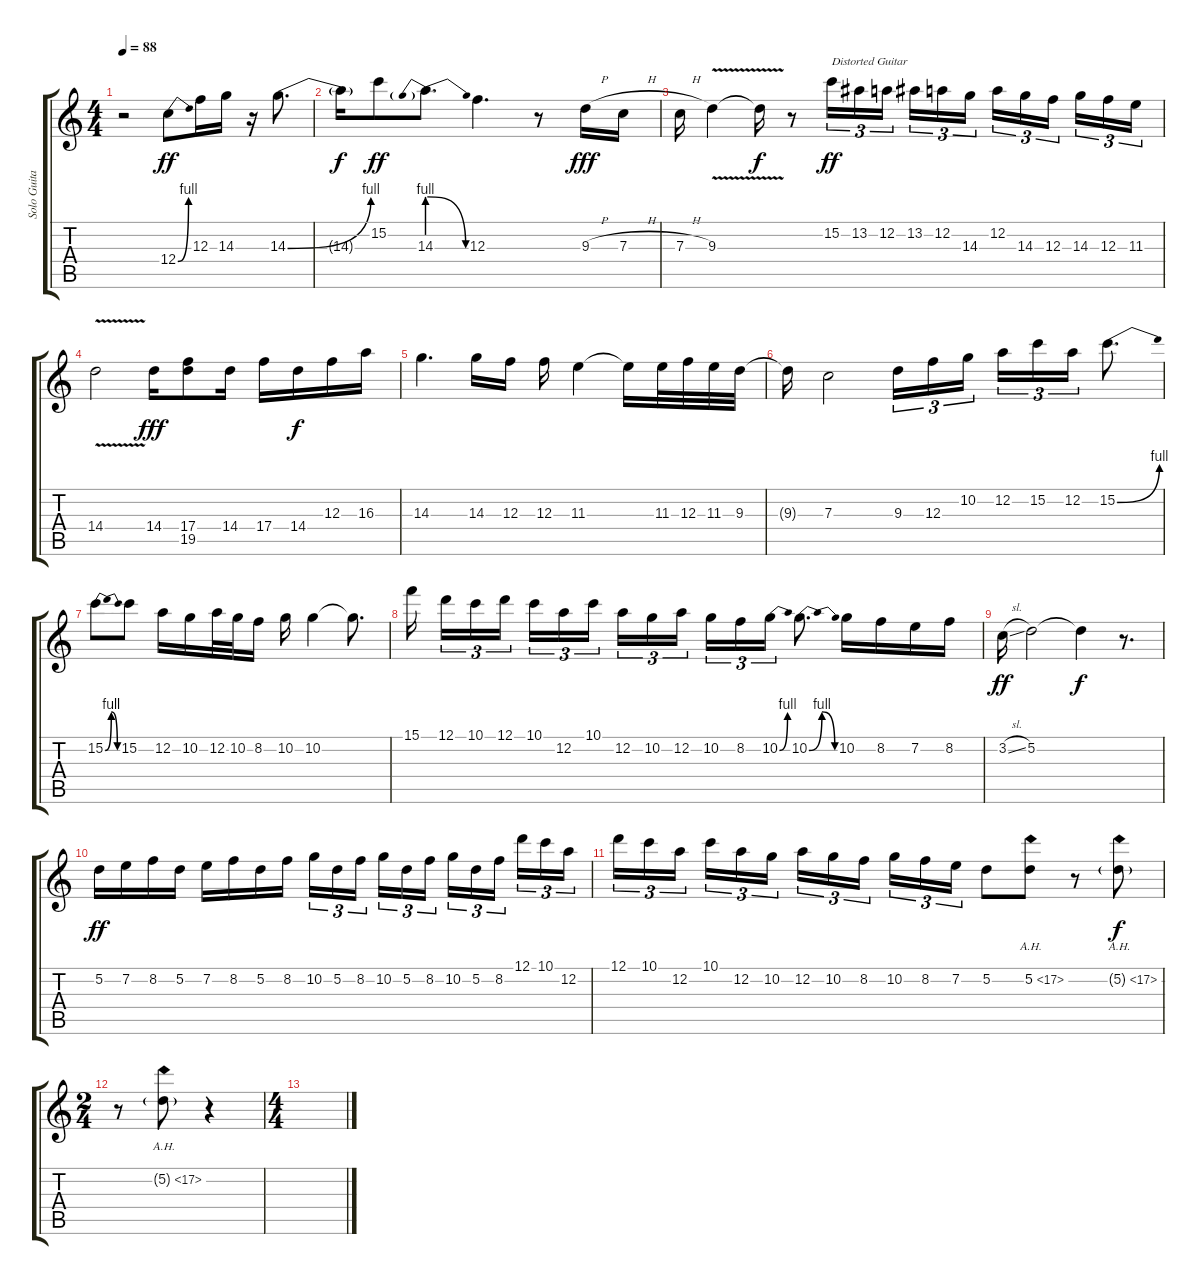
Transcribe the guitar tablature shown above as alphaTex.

\track ("Solo Guitar" "Solo Guita") {instrument electricguitarclean}
\staff {score tabs}
\tuning (D4 A3 F3 C3 G2 D2) {hide}
\ts (4 4)
\tempo 88
\clef g2
\ks c
r.2{dy ff} 12.4{be (bend 0 0 60 4)}.8 12.3.16 14.3.16 r.16 14.3{be (bend 0 0 60 4)}.8{d} |
14.3{t}.16{dy f} 15.2.8{dy ff} 14.3{be (prebendrelease 0 4 60 0)}.8{d} 12.3.4{d} r.8 9.3{h}.16{dy fff} 7.3{h}.16 |
7.3{h}.16 9.3{v}.4 9.3{t}.16{dy f} r.8 15.2.16{tu (3 2) txt "Distorted Guitar" dy ff instrument distortionguitar} 13.2.16{tu (3 2)} 12.2.16{tu (3 2) beam splitsecondary} 13.2.16{tu (3 2)} 12.2.16{tu (3 2)} 14.3.16{tu (3 2)} 12.2.16{tu (3 2)} 14.3.16{tu (3 2)} 12.3.16{tu (3 2) beam splitsecondary} 14.3.16{tu (3 2)} 12.3.16{tu (3 2)} 11.3.16{tu (3 2)} |
14.4{v}.2 14.4.16{dy fff} (17.4 19.5).8 14.4.16 17.4.16 14.4.16{dy f} 12.3.16 16.3.16 |
14.3.4{d} 14.3.16 12.3.16 12.3.16 11.3.4 11.3{t}.16 11.3.32 12.3.32 11.3.32 9.3.32 |
9.3{t}.16 7.3.2 9.3.16{tu (3 2)} 12.3.16{tu (3 2)} 10.2.16{tu (3 2) beam splitsecondary} 12.2.16{tu (3 2)} 15.2.16{tu (3 2)} 12.2.16{tu (3 2)} 15.2{be (bend 0 0 60 4)}.8{d} |
15.2{be (bendrelease 0 0 30 4 30 4 60 0)}.8 15.2.8 12.2.16 10.2.16 12.2.32 10.2.32 8.2.16 10.2.16 10.2.4 10.2{t}.8{d} |
15.1.16{beam splitsecondary} 12.1.16{tu (3 2)} 10.1.16{tu (3 2)} 12.1.16{tu (3 2) beam splitsecondary} 10.1.16{tu (3 2)} 12.2.16{tu (3 2)} 10.1.16{tu (3 2) beam splitsecondary} 12.2.16{tu (3 2)} 10.2.16{tu (3 2)} 12.2.16{tu (3 2) beam splitsecondary} 10.2.16{tu (3 2)} 8.2.16{tu (3 2)} 10.2{be (bend 0 0 60 4)}.16{tu (3 2)} 10.2{be (bendrelease 0 0 46 4 46 4 60 0)}.8{d} 10.2.16 8.2.16 7.2.16 8.2.16 |
3.2{sl}.16{dy ff} 5.2.2 5.2{t}.4{dy f} r.8{d} |
5.2.16{dy ff} 7.2.16 8.2.16 5.2.16 7.2.16 8.2.16 5.2.16 8.2.16 10.2.16{tu (3 2)} 5.2.16{tu (3 2)} 8.2.16{tu (3 2) beam splitsecondary} 10.2.16{tu (3 2)} 5.2.16{tu (3 2)} 8.2.16{tu (3 2)} 10.2.16{tu (3 2)} 5.2.16{tu (3 2)} 8.2.16{tu (3 2) beam splitsecondary} 12.1.16{tu (3 2)} 10.1.16{tu (3 2)} 12.2.16{tu (3 2)} |
12.1.16{tu (3 2)} 10.1.16{tu (3 2)} 12.2.16{tu (3 2) beam splitsecondary} 10.1.16{tu (3 2)} 12.2.16{tu (3 2)} 10.2.16{tu (3 2)} 12.2.16{tu (3 2)} 10.2.16{tu (3 2)} 8.2.16{tu (3 2) beam splitsecondary} 10.2.16{tu (3 2)} 8.2.16{tu (3 2)} 7.2.16{tu (3 2)} 5.2.8 5.2{ah 12}.8 r.8 5.2{ah 12 g}.8{dy f volume 6} |
\ts (2 4)
r.8 5.2{ah 12 g}.8{volume 2} r.4 |
\ts (4 4)
